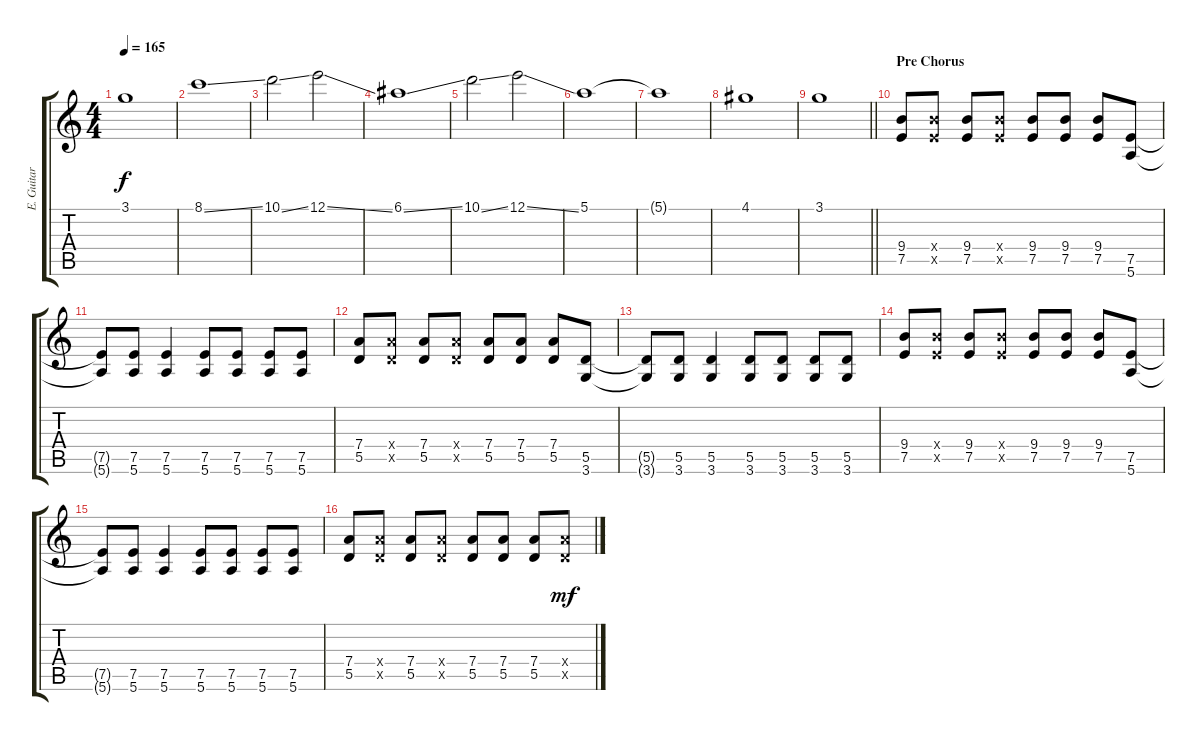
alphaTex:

\track ("E. Guitar Lead" "E. Guitar ") {instrument overdrivenguitar}
\staff {score tabs}
\tuning (E4 B3 G3 D3 A2 E2) {hide}
\ts (4 4)
\tempo 165
\clef g2
\ks c
3.1.1{dy f} |
8.1{ss}.1 |
10.1{ss}.2 12.1{ss}.2 |
6.1{ss}.1 |
10.1{ss}.2 12.1{ss}.2 |
5.1.1 |
5.1{t}.1 |
4.1.1 |
\barLineRight lightlight
3.1.1 |
\section ("" "Pre Chorus")
(9.4 7.5).8 (9.4{x} 7.5{x}).8 (9.4 7.5).8 (9.4{x} 7.5{x}).8 (9.4 7.5).8 (9.4 7.5).8 (9.4 7.5).8 (7.5 5.6).8 |
(7.5{t} 5.6{t}).8 (7.5 5.6).8 (7.5 5.6).4 (7.5 5.6).8 (7.5 5.6).8 (7.5 5.6).8 (7.5 5.6).8 |
(7.4 5.5).8 (7.4{x} 5.5{x}).8 (7.4 5.5).8 (7.4{x} 5.5{x}).8 (7.4 5.5).8 (7.4 5.5).8 (7.4 5.5).8 (5.5 3.6).8 |
(5.5{t} 3.6{t}).8 (5.5 3.6).8 (5.5 3.6).4 (5.5 3.6).8 (5.5 3.6).8 (5.5 3.6).8 (5.5 3.6).8 |
(9.4 7.5).8 (9.4{x} 7.5{x}).8 (9.4 7.5).8 (9.4{x} 7.5{x}).8 (9.4 7.5).8 (9.4 7.5).8 (9.4 7.5).8 (7.5 5.6).8 |
(7.5{t} 5.6{t}).8 (7.5 5.6).8 (7.5 5.6).4 (7.5 5.6).8 (7.5 5.6).8 (7.5 5.6).8 (7.5 5.6).8 |
(7.4 5.5).8 (7.4{x} 5.5{x}).8 (7.4 5.5).8 (7.4{x} 5.5{x}).8 (7.4 5.5).8 (7.4 5.5).8 (7.4 5.5).8 (7.4{x} 5.5{x}).8{dy mf}
